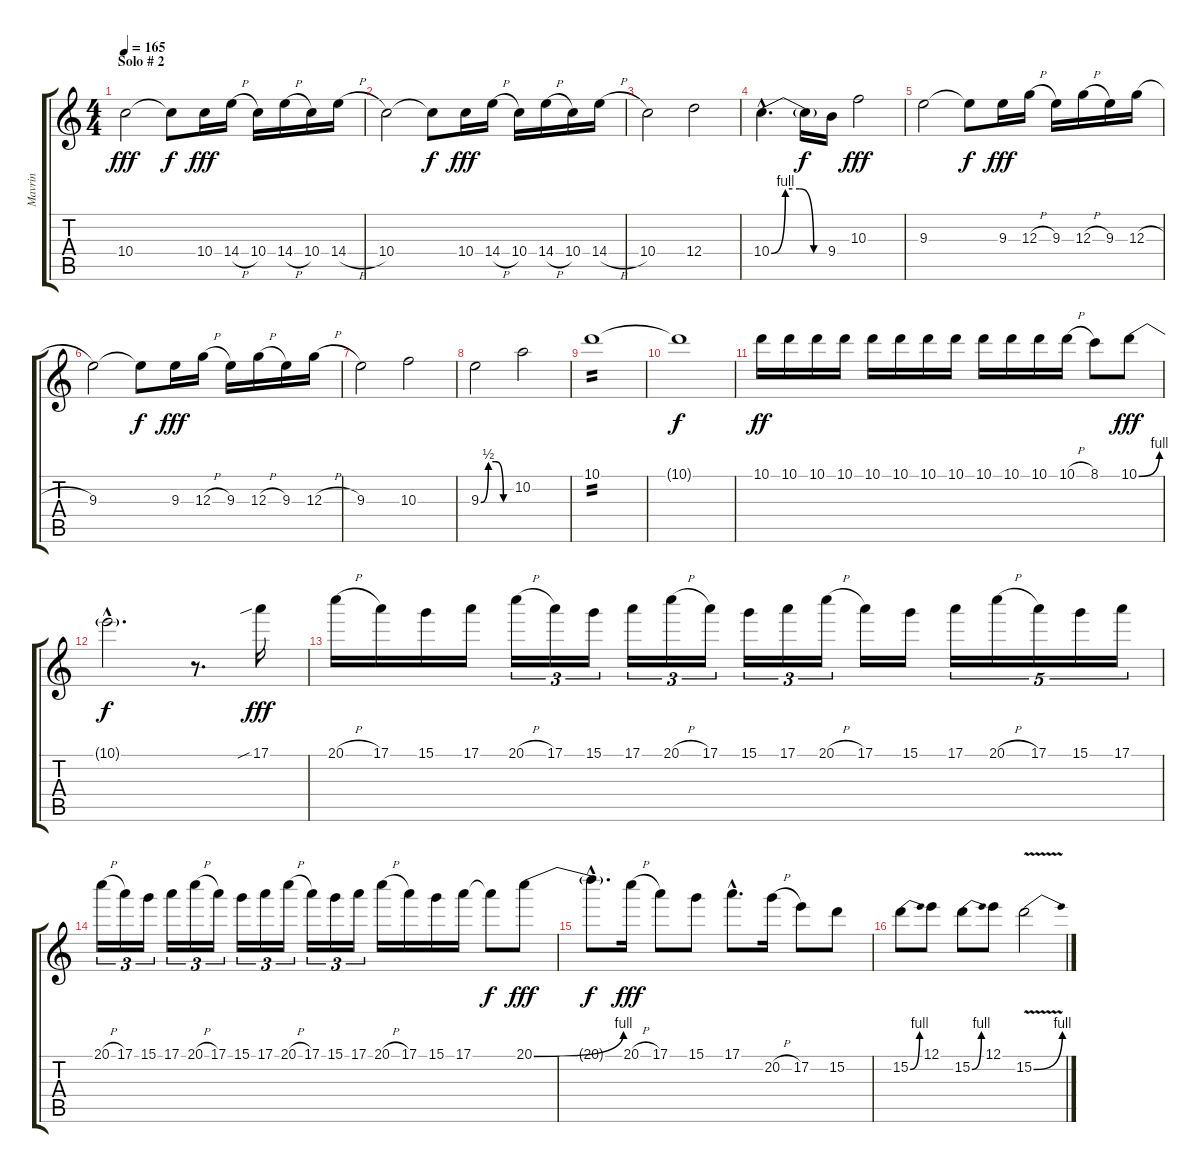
\track ("Mavrin" "Mavrin") {instrument distortionguitar}
\staff {score tabs}
\tuning (E4 B3 G3 D3 A2 E2) {hide}
\ts (4 4)
\section ("" "Solo # 2")
\tempo 165
\clef g2
\ks c
10.4.2{dy fff volume 16 balance 10 instrument overdrivenguitar} 10.4{t}.8{dy f} 10.4.16{dy fff} 14.4{h}.16 10.4.16 14.4{h}.16 10.4.16 14.4{h}.16 |
10.4.2 10.4{t}.8{dy f} 10.4.16{dy fff} 14.4{h}.16 10.4.16 14.4{h}.16 10.4.16 14.4{h}.16 |
10.4.2 12.4.2 |
10.4{be (custom 0 0 15 4 30 4 45 0 60 0) hac}.4{d} 10.4{t}.16{dy f} 9.4.16 10.3.2{dy fff} |
9.3.2 9.3{t}.8{dy f} 9.3.16{dy fff} 12.3{h}.16 9.3.16 12.3{h}.16 9.3.16 12.3{h}.16 |
9.3.2 9.3{t}.8{dy f} 9.3.16{dy fff} 12.3{h}.16 9.3.16 12.3{h}.16 9.3.16 12.3{h}.16 |
9.3.2 10.3.2 |
9.3{be (custom 0 0 15 2 30 2 45 0 60 0)}.2 10.2.2 |
10.1.1{tp 2} |
10.1{t}.1{dy f} |
10.1.16{dy ff} 10.1.16 10.1.16 10.1.16 10.1.16 10.1.16 10.1.16 10.1.16 10.1.16 10.1.16 10.1.16 10.1{h}.16 8.1.8 10.1{be (bend 0 0 60 4)}.8{dy fff} |
10.1{hac t}.2{d dy f} r.8{d} 17.1{sib}.16{dy fff} |
20.1{h}.16 17.1.16 15.1.16 17.1.16 20.1{h}.16{tu (3 2)} 17.1.16{tu (3 2)} 15.1.16{tu (3 2)} 17.1.16{tu (3 2)} 20.1{h}.16{tu (3 2)} 17.1.16{tu (3 2)} 15.1.16{tu (3 2)} 17.1.16{tu (3 2)} 20.1{h}.16{tu (3 2)} 17.1.16 15.1.16 17.1.16{tu (5 4)} 20.1{h}.16{tu (5 4)} 17.1.16{tu (5 4)} 15.1.16{tu (5 4)} 17.1.16{tu (5 4)} |
20.1{h}.16{tu (3 2)} 17.1.16{tu (3 2)} 15.1.16{tu (3 2)} 17.1.16{tu (3 2)} 20.1{h}.16{tu (3 2)} 17.1.16{tu (3 2)} 15.1.16{tu (3 2)} 17.1.16{tu (3 2)} 20.1{h}.16{tu (3 2)} 17.1.16{tu (3 2)} 15.1.16{tu (3 2)} 17.1.16{tu (3 2)} 20.1{h}.16 17.1.16 15.1.16 17.1.16 17.1{t}.8{dy f} 20.1{be (bend 0 0 60 4)}.8{dy fff} |
20.1{hac t}.8{d dy f} 20.1{h}.16{dy fff} 17.1.8 15.1.8 17.1{hac}.8{d} 20.2{h}.16 17.2.8 15.2.8 |
15.2{be (bend 0 0 60 4)}.8 12.1.8 15.2{be (bend 0 0 60 4)}.8 12.1.8 15.2{be (bend 0 0 60 4) v}.2
